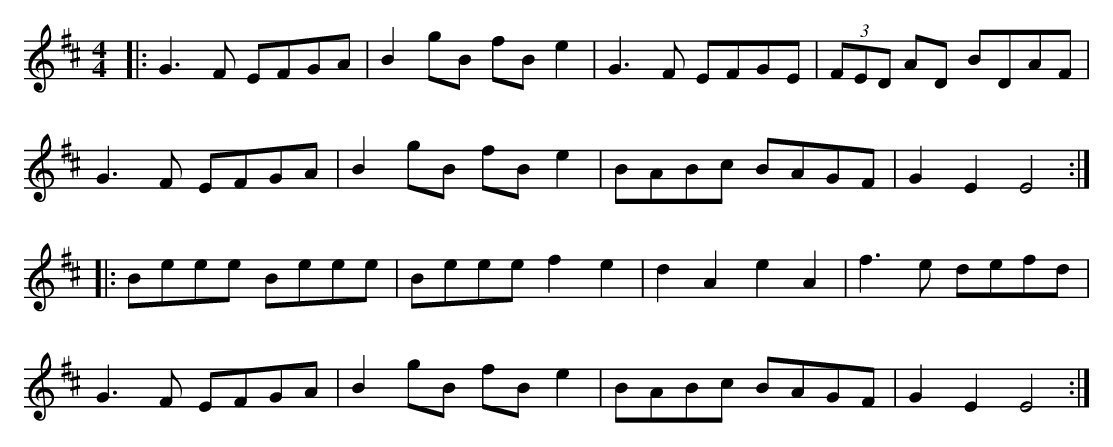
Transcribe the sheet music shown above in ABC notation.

X:1
M:4/4
K:Edor
|:G3F EFGA|B2gB fBe2|G3F EFGE|(3FED AD BDAF|
G3F EFGA|B2gB fBe2|BABc BAGF|G2E2 E4:|
|:Beee Beee|Beee f2e2|d2A2e2A2|f3e defd|
 G3F EFGA|B2gB fBe2|BABc BAGF|G2E2 E4:|
